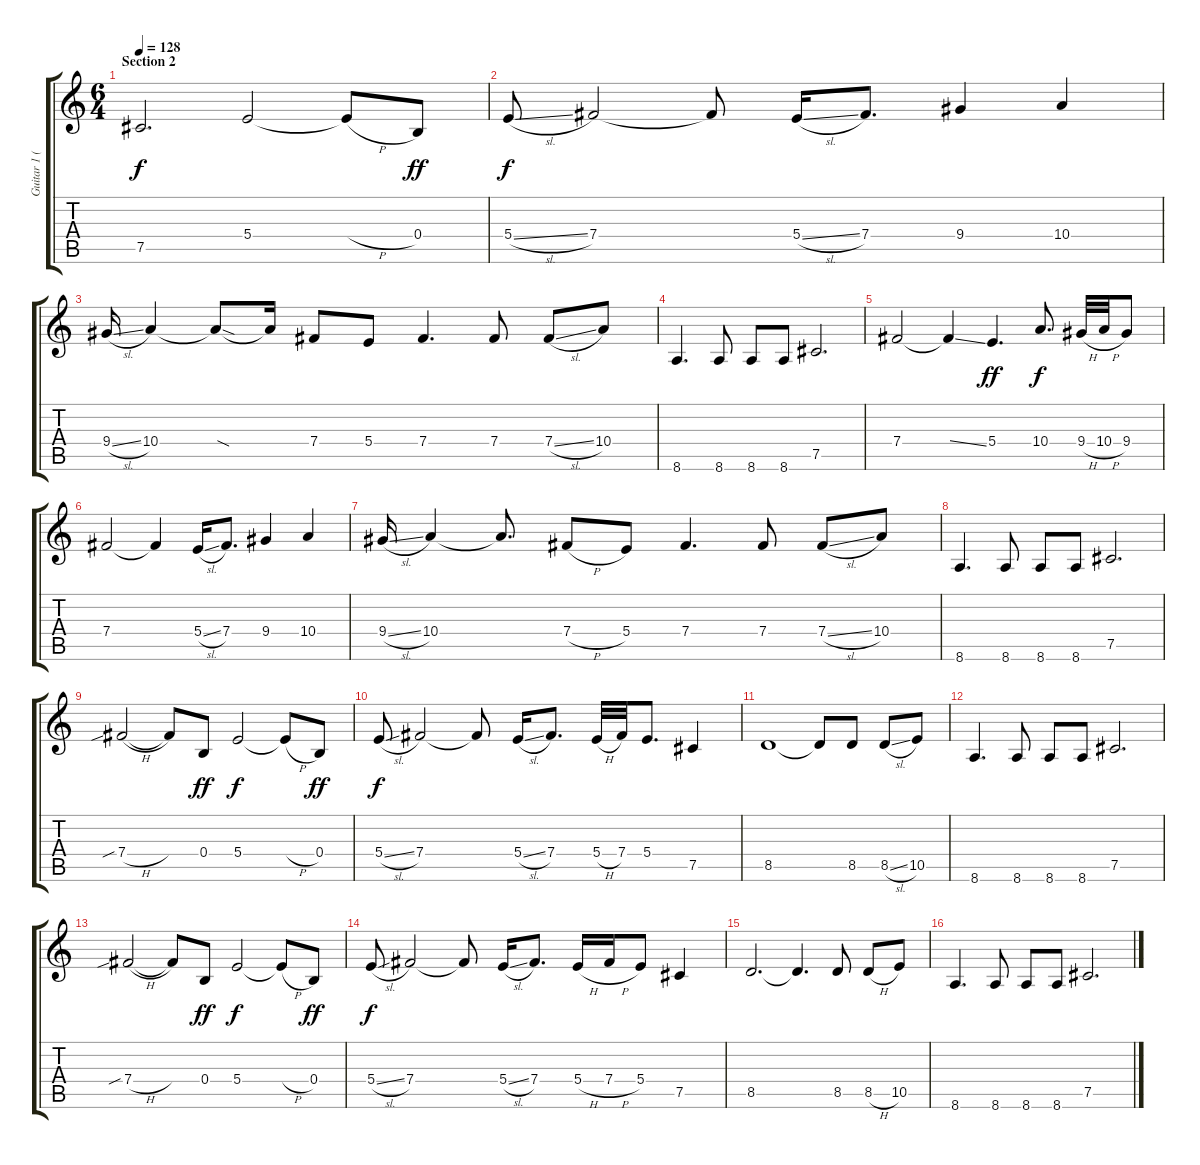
\track ("Guitar 1 (Distortion)" "Guitar 1 (") {instrument distortionguitar}
\staff {score tabs}
\tuning (Db4 Ab3 E3 B2 Gb2 Db2) {hide}
\ts (6 4)
\section ("" "Section 2")
\tempo 128
\clef g2
\ks c
7.5.2{d dy f} 5.4.2 5.4{h t}.8 0.4.8{dy ff} |
5.4{sl}.8{dy f} 7.4.2 7.4{t}.8 5.4{sl}.16 7.4.8{d} 9.4.4 10.4.4 |
9.4{sl}.16 10.4.4 10.4{sod t}.8 10.4{t}.16 7.4.8 5.4.8 7.4.4{d} 7.4.8 7.4{sl}.8 10.4.8 |
8.6.4{d} 8.6.8 8.6.8 8.6.8 7.5.2{d} |
7.4.2 7.4{ss t}.4 5.4.4{d dy ff} 10.4.8{d dy f} 9.4{h}.32 10.4{h}.32 9.4.8 |
7.4.2 7.4{t}.4 5.4{sl}.16 7.4.8{d} 9.4.4 10.4.4 |
9.4{sl}.16 10.4.4 10.4{t}.8{d} 7.4{h}.8 5.4.8 7.4.4{d} 7.4.8 7.4{sl}.8 10.4.8 |
8.6.4{d} 8.6.8 8.6.8 8.6.8 7.5.2{d} |
7.4{sib h}.2 7.4{t}.8 0.4.8{dy ff} 5.4.2{dy f} 5.4{h t}.8 0.4.8{dy ff} |
5.4{sl}.8{dy f} 7.4.2 7.4{t}.8 5.4{sl}.16 7.4.8{d} 5.4{h}.32 7.4.32 5.4.8{d} 7.5.4 |
8.5.1 8.5{t}.8 8.5.8 8.5{sl}.8 10.5.8 |
8.6.4{d} 8.6.8 8.6.8 8.6.8 7.5.2{d} |
7.4{sib h}.2 7.4{t}.8 0.4.8{dy ff} 5.4.2{dy f} 5.4{h t}.8 0.4.8{dy ff} |
5.4{sl}.8{dy f} 7.4.2 7.4{t}.8 5.4{sl}.16 7.4.8{d} 5.4{h}.16 7.4{h}.16 5.4.8 7.5.4 |
8.5.2{d} 8.5{t}.4{d} 8.5.8 8.5{h}.8 10.5.8 |
8.6.4{d} 8.6.8 8.6.8 8.6.8 7.5.2{d}
